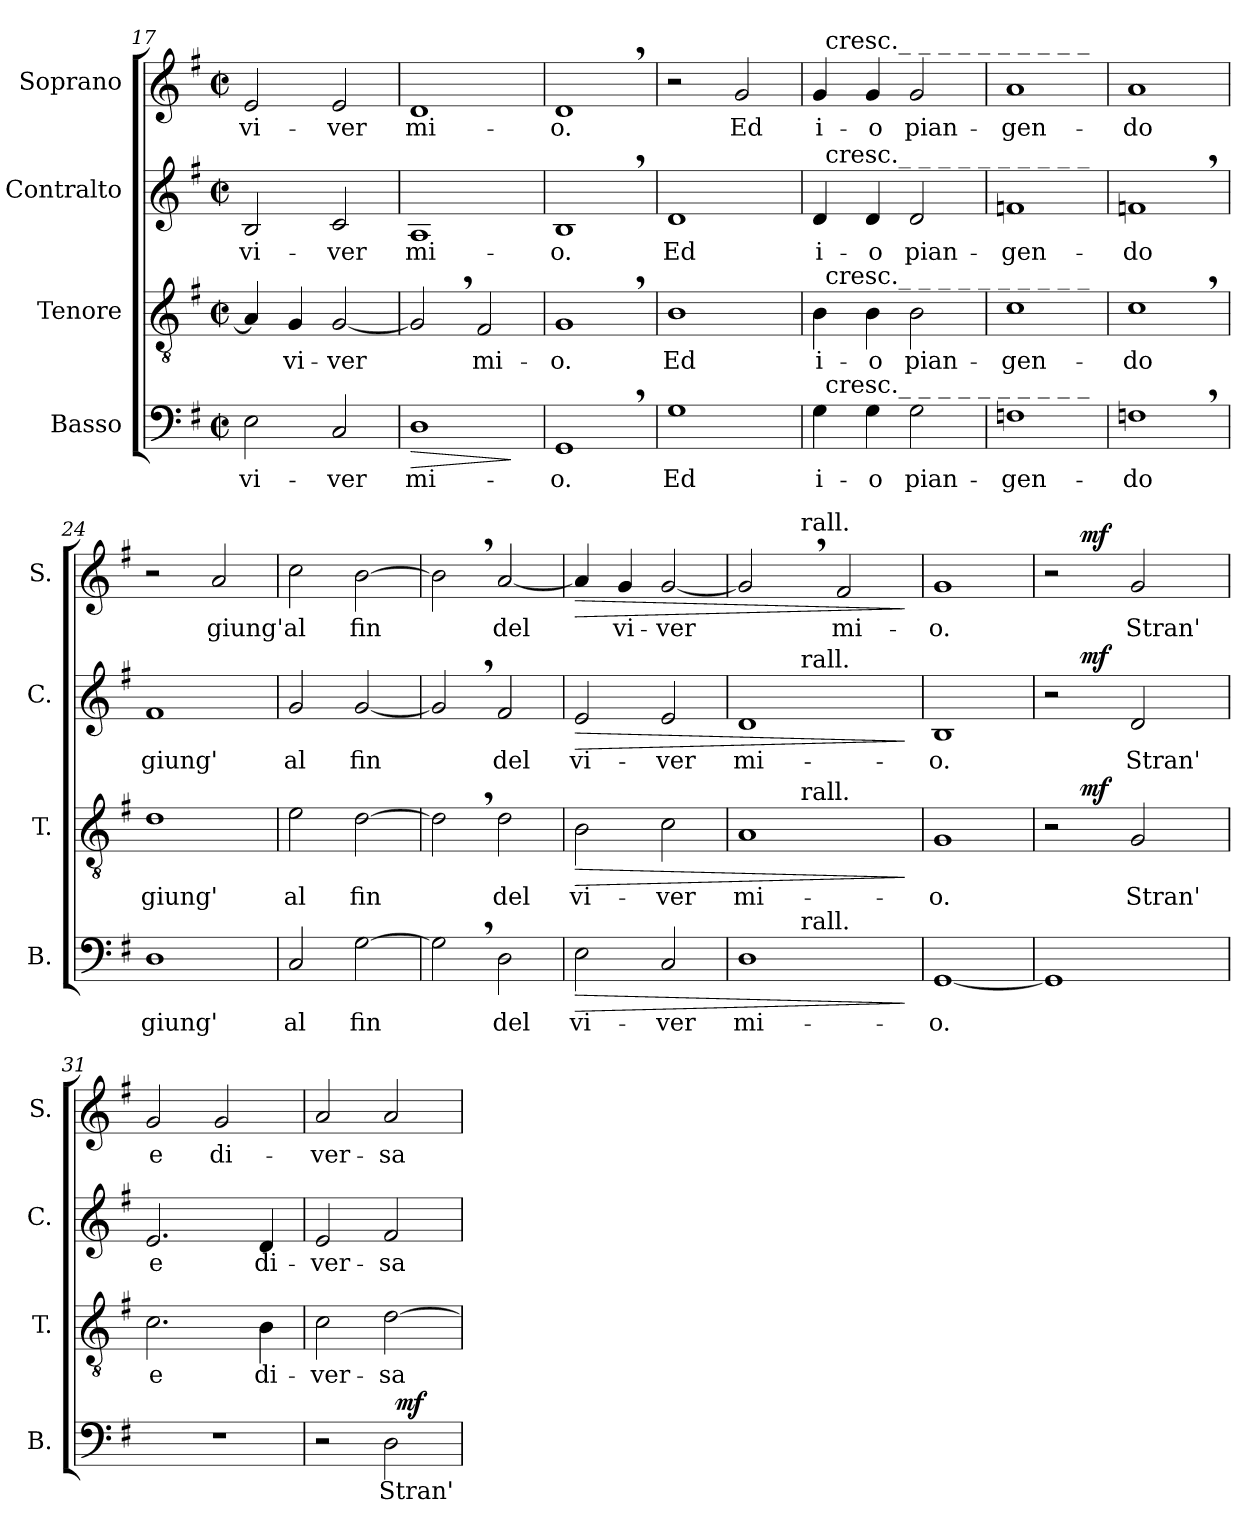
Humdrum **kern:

**kern	**text	**dynam	**kern	**text	**dynam	**kern	**text	**dynam	**kern	**text	**dynam
*part4	*part4	*part4	*part3	*part3	*part3	*part2	*part2	*part2	*part1	*part1	*part1
*staff4	*staff4	*staff4	*staff3	*staff3	*staff3	*staff2	*staff2	*staff2	*staff1	*staff1	*staff1
*I"Basso	*	*	*I"Tenore	*	*	*I"Contralto	*	*	*I"Soprano	*	*
*I'B.	*	*	*I'T.	*	*	*I'C.	*	*	*I'S.	*	*
*clefF4	*	*	*clefGv2	*	*	*clefG2	*	*	*clefG2	*	*
*k[f#]	*	*	*k[f#]	*	*	*k[f#]	*	*	*k[f#]	*	*
*G:	*	*	*G:	*	*	*G:	*	*	*G:	*	*
*M2/2	*	*	*M2/2	*	*	*M2/2	*	*	*M2/2	*	*
*met(c|)	*	*	*met(c|)	*	*	*met(c|)	*	*	*met(c|)	*	*
=17	=17	=17	=17	=17	=17	=17	=17	=17	=17	=17	=17
2E\	vi-	.	4A/]	.	.	2B/	vi-	.	2e/	vi-	.
.	.	.	4G/	vi-	.	.	.	.	.	.	.
2C/	-ver	.	[2G/	-ver	.	2c/	-ver	.	2e/	-ver	.
=18	=18	=18	=18	=18	=18	=18	=18	=18	=18	=18	=18
!	!	!LO:HP:b	!	!	!	!	!	!	!	!	!
1D	mi-	>	2G,>/]	.	.	1A	mi-	.	1d	mi-	.
.	.	.	2F#/	mi-	.	.	.	.	.	.	.
.	.	]	.	.	.	.	.	.	.	.	.
!!LO:PB:g=z
=19	=19	=19	=19	=19	=19	=19	=19	=19	=19	=19	=19
1GG,>	-o.	.	1G,>	-o.	.	1B,>	-o.	.	1d,>	-o.	.
=20	=20	=20	=20	=20	=20	=20	=20	=20	=20	=20	=20
1G	Ed	.	1B	Ed	.	1d	Ed	.	2r	.	.
.	.	.	.	.	.	.	.	.	2g/	Ed	.
=21	=21	=21	=21	=21	=21	=21	=21	=21	=21	=21	=21
*^	*	*	*^	*	*	*^	*	*	*^	*	*
4G\	32ryy	i-	.	4B\	32ryy	i-	.	4d/	32ryy	i-	.	4g/	32ryy	i-	.
!	!	!	!	!	!	!	!	!	!	!	!	!	!LO:TX:a:t=cresc._ _ _ _ _ _ _ _ _ _	!	!
!	!	!	!	!	!	!	!	!	!LO:TX:a:t=cresc._ _ _ _ _ _ _ _ _ _	!	!	!	!	!	!
!	!	!	!	!	!LO:TX:a:t=cresc._ _ _ _ _ _ _ _ _ _	!	!	!	!	!	!	!	!	!	!
!	!LO:TX:a:t=cresc._ _ _ _ _ _ _ _ _ _	!	!	!	!	!	!	!	!	!	!	!	!	!	!
.	2ryy	.	.	.	2ryy	.	.	.	2ryy	.	.	.	2ryy	.	.
4G\	.	-o	.	4B\	.	-o	.	4d/	.	-o	.	4g/	.	-o	.
2G\	.	pian-	.	2B\	.	pian-	.	2d/	.	pian-	.	2g/	.	pian-	.
.	4...ryy	.	.	.	4...ryy	.	.	.	4...ryy	.	.	.	4...ryy	.	.
*v	*v	*	*	*	*	*	*	*v	*v	*	*	*v	*v	*	*
*	*	*	*v	*v	*	*	*	*	*	*	*	*
=22	=22	=22	=22	=22	=22	=22	=22	=22	=22	=22	=22
1Fn	-gen-	.	1c	-gen-	.	1fn	-gen-	.	1a	-gen-	.
=23	=23	=23	=23	=23	=23	=23	=23	=23	=23	=23	=23
1Fn,>	-do	.	1c,>	-do	.	1fn,>	-do	.	1a	-do	.
=24	=24	=24	=24	=24	=24	=24	=24	=24	=24	=24	=24
1D	giung'	.	1d	giung'	.	1f#	giung'	.	2r	.	.
.	.	.	.	.	.	.	.	.	2a/	giung'	.
!!LO:LB:g=z
=25	=25	=25	=25	=25	=25	=25	=25	=25	=25	=25	=25
2C/	al	.	2e\	al	.	2g/	al	.	2cc\	al	.
[2G\	fin	.	[2d\	fin	.	[2g/	fin	.	[2b\	fin	.
=26	=26	=26	=26	=26	=26	=26	=26	=26	=26	=26	=26
2G,>\]	.	.	2d,>\]	.	.	2g,>/]	.	.	2b,>\]	.	.
2D\	del	.	2d\	del	.	2f#/	del	.	[2a/	del	.
=27	=27	=27	=27	=27	=27	=27	=27	=27	=27	=27	=27
!	!	!LO:HP:b	!	!	!	!	!	!	!	!	!
!	!	!	!	!	!LO:HP:b	!	!	!	!	!	!
!	!	!	!	!	!	!	!	!LO:HP:b	!	!	!LO:HP:b
2E\	vi-	>	2B\	vi-	>	2e/	vi-	>	4a/]	.	>
.	.	.	.	.	.	.	.	.	4g/	vi-	.
2C/	-ver	.	2c\	-ver	.	2e/	-ver	.	[2g/	-ver	.
=28	=28	=28	=28	=28	=28	=28	=28	=28	=28	=28	=28
*^	*	*	*^	*	*	*^	*	*	*^	*	*
1D	4ryy	mi-	.	1A	4ryy	mi-	.	1d	4ryy	mi-	.	2g,>/]	4ryy	.	.
.	16ryy	.	.	.	16ryy	.	.	.	16ryy	.	.	.	16ryy	.	.
!	!	!	!	!	!	!	!	!	!	!	!	!	!LO:TX:a:t=rall.	!	!
!	!	!	!	!	!	!	!	!	!LO:TX:a:t=rall.	!	!	!	!	!	!
!	!	!	!	!	!LO:TX:a:t=rall.	!	!	!	!	!	!	!	!	!	!
!	!LO:TX:a:t=rall.	!	!	!	!	!	!	!	!	!	!	!	!	!	!
.	2ryy	.	.	.	2ryy	.	.	.	2ryy	.	.	.	2ryy	.	.
.	.	.	.	.	.	.	.	.	.	.	.	2f#/	.	mi-	.
.	8.ryy	.	.	.	8.ryy	.	.	.	8.ryy	.	.	.	8.ryy	.	.
.	.	.	]	.	.	.	]	.	.	.	]	.	.	.	]
*v	*v	*	*	*	*	*	*	*v	*v	*	*	*v	*v	*	*
*	*	*	*v	*v	*	*	*	*	*	*	*	*
=29	=29	=29	=29	=29	=29	=29	=29	=29	=29	=29	=29
[1GG	-o.	.	1G	-o.	.	1B	-o.	.	1g	-o.	.
=30	=30	=30	=30	=30	=30	=30	=30	=30	=30	=30	=30
*	*	*	*^	*	*	*^	*	*	*^	*	*
1GG]	.	.	2r	8.ryy	.	.	2r	8.ryy	.	.	2r	8.ryy	.	.
!	!	!	!	!	!	!LO:DY:a	!	!	!	!LO:DY:a	!	!	!	!LO:DY:a
.	.	.	.	2ryy	.	mf	.	2ryy	.	mf	.	2ryy	.	mf
.	.	.	2G/	.	Stran'	.	2d/	.	Stran'	.	2g/	.	Stran'	.
.	.	.	.	4ryy	.	.	.	4ryy	.	.	.	4ryy	.	.
.	.	.	.	16ryy	.	.	.	16ryy	.	.	.	16ryy	.	.
*	*	*	*v	*v	*	*	*	*	*	*	*v	*v	*	*
*	*	*	*	*	*	*v	*v	*	*	*	*	*
!!LO:LB:g=z
=31	=31	=31	=31	=31	=31	=31	=31	=31	=31	=31	=31
1r	.	.	2.c\	e	.	2.e/	e	.	2g/	e	.
.	.	.	.	.	.	.	.	.	2g/	di-	.
.	.	.	4B\	di-	.	4d/	di-	.	.	.	.
=32	=32	=32	=32	=32	=32	=32	=32	=32	=32	=32	=32
*^	*	*	*	*	*	*	*	*	*	*	*
2r	2ryy	.	.	2c\	-ver-	.	2e/	-ver-	.	2a/	-ver-	.
2D\	32ryy	Stran'	.	[2d\	-sa	.	2f#/	-sa	.	2a/	-sa	.
!	!	!	!LO:DY:a	!	!	!	!	!	!	!	!	!
.	4...ryy	.	mf	.	.	.	.	.	.	.	.	.
*v	*v	*	*	*	*	*	*	*	*	*	*	*
=	=	=	=	=	=	=	=	=	=	=	=
*-	*-	*-	*-	*-	*-	*-	*-	*-	*-	*-	*-
